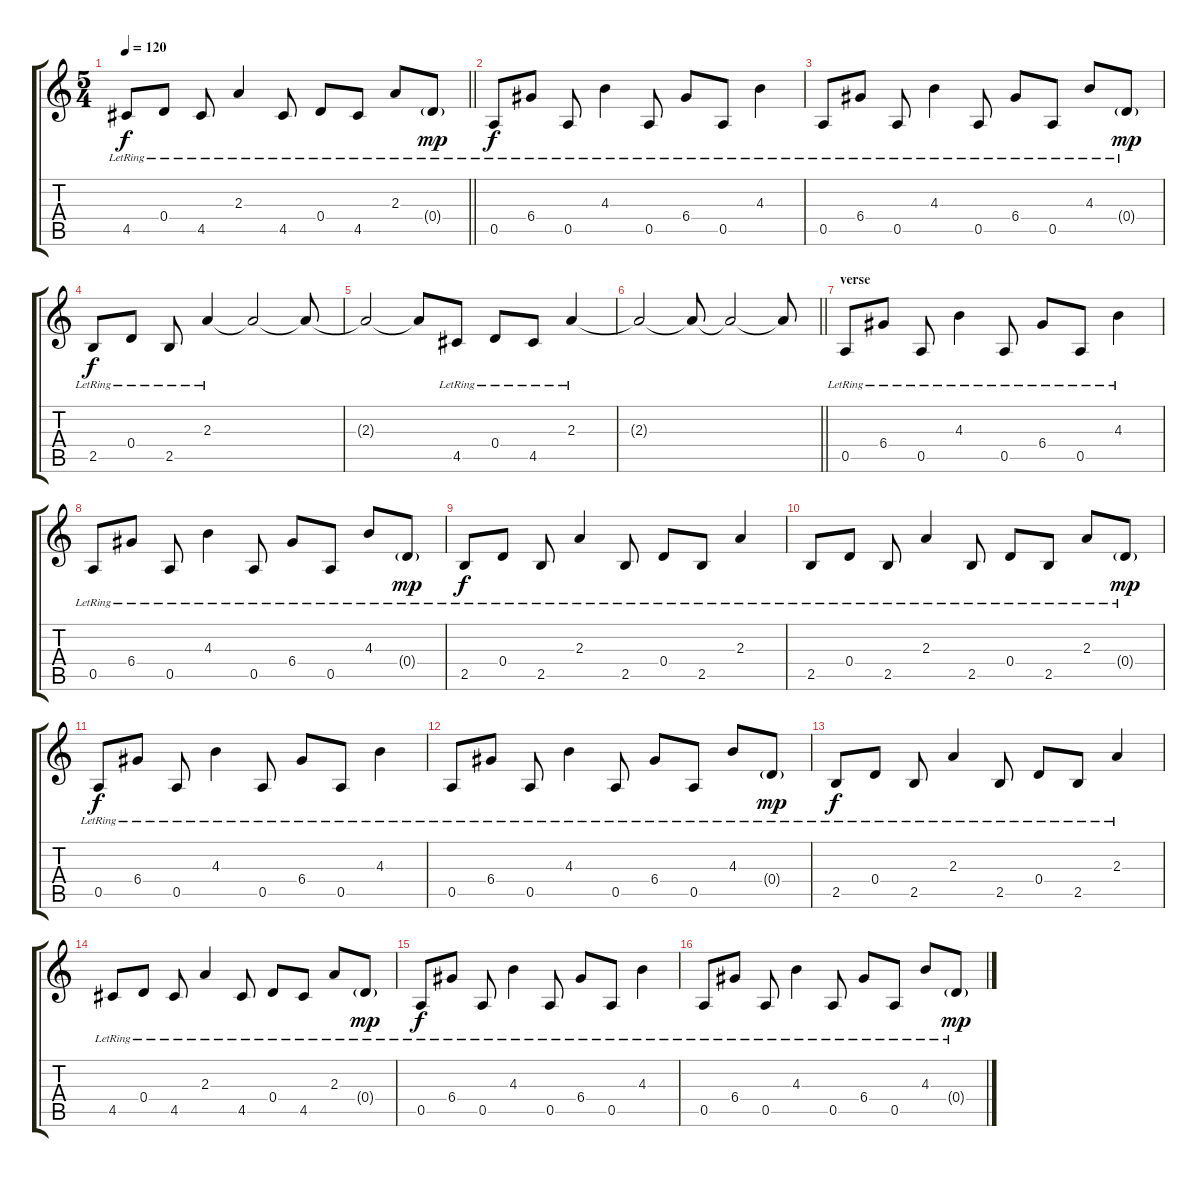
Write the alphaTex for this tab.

\track "" {instrument electricguitarclean}
\staff {score tabs}
\tuning (E4 B3 G3 D3 A2 E2) {hide}
\ts (5 4)
\tempo 120
\clef g2
\barLineRight lightlight
\ks c
4.5{lr}.8{dy f} 0.4{lr}.8 4.5{lr}.8 2.3{lr}.4 4.5{lr}.8 0.4{lr}.8 4.5{lr}.8 2.3{lr}.8 0.4{g lr}.8{dy mp} |
0.5{lr}.8{dy f} 6.4{lr}.8 0.5{lr}.8 4.3{lr}.4 0.5{lr}.8 6.4{lr}.8 0.5{lr}.8 4.3{lr}.4 |
0.5{lr}.8 6.4{lr}.8 0.5{lr}.8 4.3{lr}.4 0.5{lr}.8 6.4{lr}.8 0.5{lr}.8 4.3{lr}.8 0.4{g lr}.8{dy mp} |
2.5{lr}.8{dy f} 0.4{lr}.8 2.5{lr}.8 2.3{lr}.4 2.3{t}.2 2.3{t}.8 |
2.3{t}.2 2.3{t}.8 4.5{lr}.8 0.4{lr}.8 4.5{lr}.8 2.3{lr}.4 |
\barLineRight lightlight
2.3{t}.2 2.3{t}.8 2.3{t}.2 2.3{t}.8 |
\section ("" "verse")
0.5{lr}.8 6.4{lr}.8 0.5{lr}.8 4.3{lr}.4 0.5{lr}.8 6.4{lr}.8 0.5{lr}.8 4.3{lr}.4 |
0.5{lr}.8 6.4{lr}.8 0.5{lr}.8 4.3{lr}.4 0.5{lr}.8 6.4{lr}.8 0.5{lr}.8 4.3{lr}.8 0.4{g lr}.8{dy mp} |
2.5{lr}.8{dy f} 0.4{lr}.8 2.5{lr}.8 2.3{lr}.4 2.5{lr}.8 0.4{lr}.8 2.5{lr}.8 2.3{lr}.4 |
2.5{lr}.8 0.4{lr}.8 2.5{lr}.8 2.3{lr}.4 2.5{lr}.8 0.4{lr}.8 2.5{lr}.8 2.3{lr}.8 0.4{g lr}.8{dy mp} |
0.5{lr}.8{dy f} 6.4{lr}.8 0.5{lr}.8 4.3{lr}.4 0.5{lr}.8 6.4{lr}.8 0.5{lr}.8 4.3{lr}.4 |
0.5{lr}.8 6.4{lr}.8 0.5{lr}.8 4.3{lr}.4 0.5{lr}.8 6.4{lr}.8 0.5{lr}.8 4.3{lr}.8 0.4{g lr}.8{dy mp} |
2.5{lr}.8{dy f} 0.4{lr}.8 2.5{lr}.8 2.3{lr}.4 2.5{lr}.8 0.4{lr}.8 2.5{lr}.8 2.3{lr}.4 |
4.5{lr}.8 0.4{lr}.8 4.5{lr}.8 2.3{lr}.4 4.5{lr}.8 0.4{lr}.8 4.5{lr}.8 2.3{lr}.8 0.4{g lr}.8{dy mp} |
0.5{lr}.8{dy f} 6.4{lr}.8 0.5{lr}.8 4.3{lr}.4 0.5{lr}.8 6.4{lr}.8 0.5{lr}.8 4.3{lr}.4 |
0.5{lr}.8 6.4{lr}.8 0.5{lr}.8 4.3{lr}.4 0.5{lr}.8 6.4{lr}.8 0.5{lr}.8 4.3{lr}.8 0.4{g lr}.8{dy mp}
